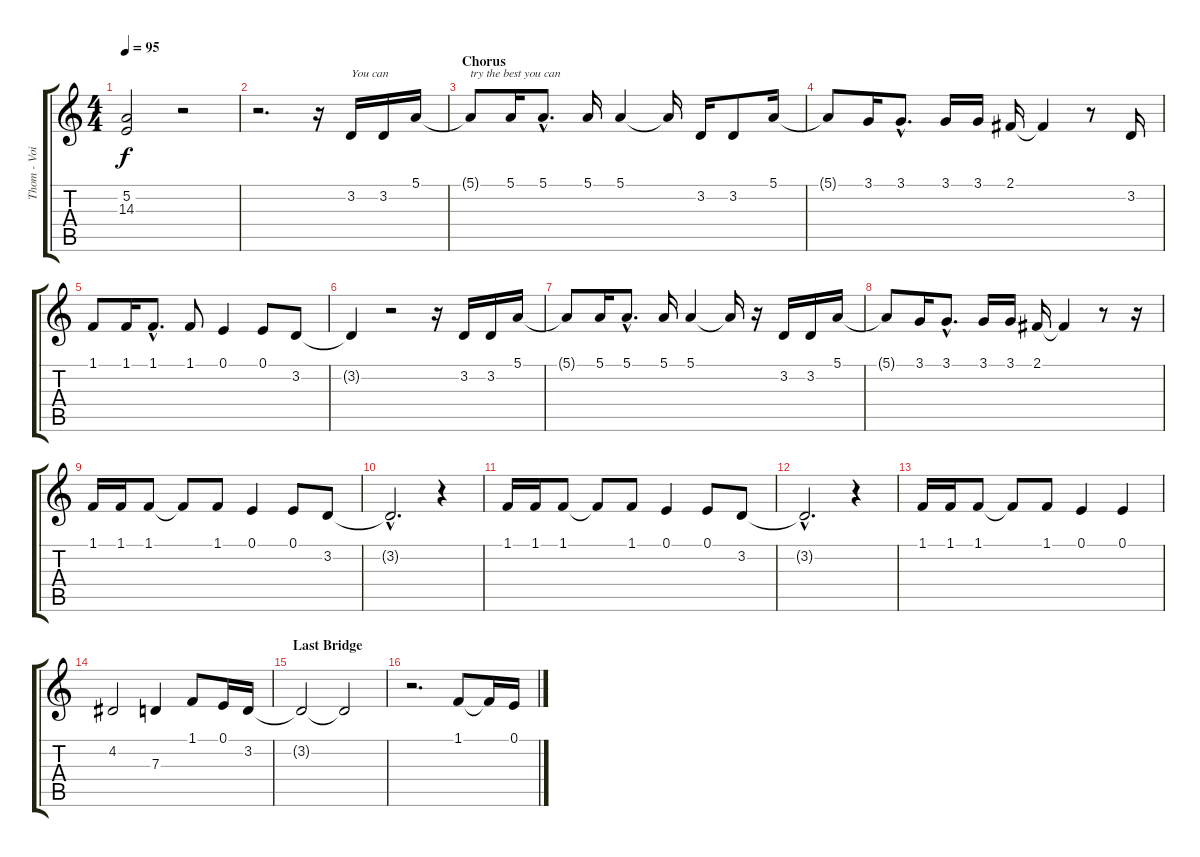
\track ("Thom - Voice" "Thom - Voi") {instrument cello}
\staff {score tabs}
\tuning (E4 B3 G3 D3 A2 E2) {hide}
\ts (4 4)
\tempo 95
\clef g2
\ks c
(5.2{t} 14.3{t}).2{dy f} r.2 |
r.2{d} r.16 3.2.16{txt "You can"} 3.2.16 5.1.16 |
\section ("" "Chorus")
5.1{t}.8{txt "try the best you can"} 5.1.16 5.1{hac}.8{d} 5.1.16 5.1.4 5.1{t}.16 3.2.16 3.2.8 5.1.16 |
5.1{t}.8 3.1.16 3.1{hac}.8{d} 3.1.16 3.1.16 2.1.16 2.1{t}.4 r.8 3.2.16 |
1.1.8 1.1.16 1.1{hac}.8{d} 1.1.8 0.1.4 0.1.8 3.2.8 |
3.2{t}.4 r.2 r.16 3.2.16 3.2.16 5.1.16 |
5.1{t}.8 5.1.16 5.1{hac}.8{d} 5.1.16 5.1.4 5.1{t}.16 r.16 3.2.16 3.2.16 5.1.16 |
5.1{t}.8 3.1.16 3.1{hac}.8{d} 3.1.16 3.1.16 2.1.16 2.1{t}.4 r.8 r.16 |
1.1.16 1.1.16 1.1.8 1.1{t}.8 1.1.8 0.1.4 0.1.8 3.2.8 |
3.2{hac t}.2{d} r.4 |
1.1.16 1.1.16 1.1.8 1.1{t}.8 1.1.8 0.1.4 0.1.8 3.2.8 |
3.2{hac t}.2{d} r.4 |
1.1.16 1.1.16 1.1.8 1.1{t}.8 1.1.8 0.1.4 0.1.4 |
4.2.2 7.3.4 1.1.8 0.1.16 3.2.16 |
\section ("" "Last Bridge")
3.2{t}.2 3.2{t}.2 |
r.2{d} 1.1.8 1.1{t}.16 0.1.16
